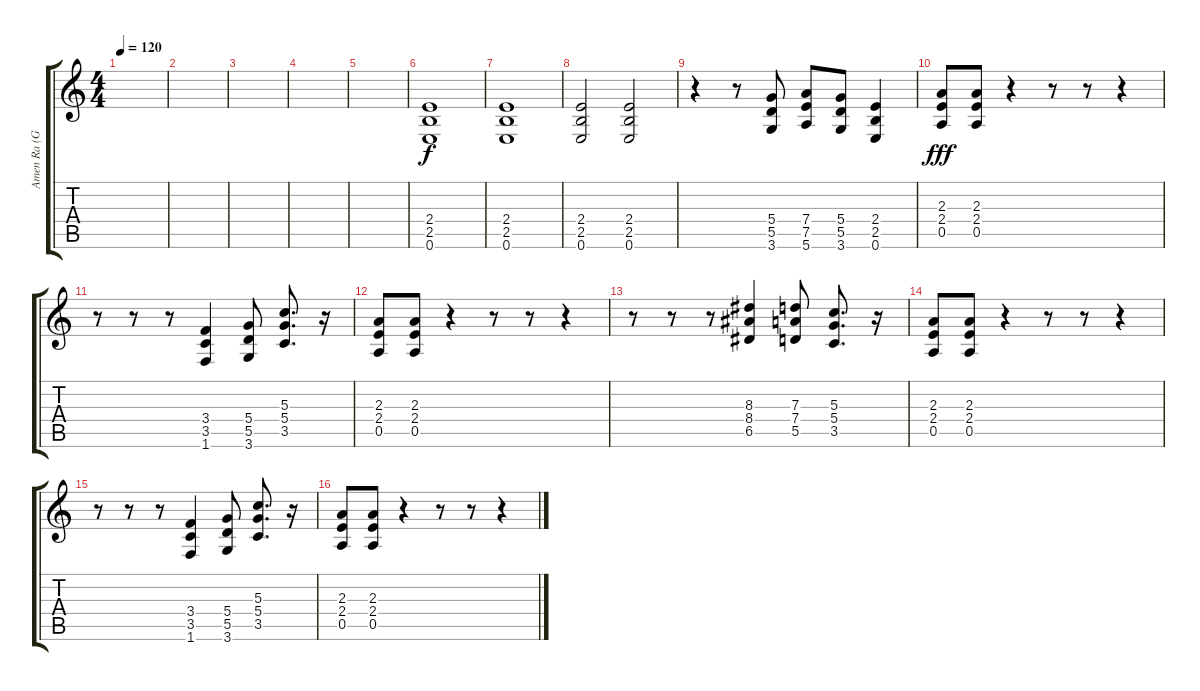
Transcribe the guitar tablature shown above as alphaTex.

\track ("Amen Ra (Guitar)" "Amen Ra (G") {instrument distortionguitar}
\staff {score tabs}
\tuning (E4 B3 G3 D3 A2 E2) {hide}
\ts (4 4)
\tempo 120
\clef g2
\ks c
|
|
|
|
|
(2.4 2.5 0.6).1{volume 16} |
(2.4 2.5 0.6).1 |
(2.4 2.5 0.6).2 (2.4 2.5 0.6).2 |
r.4 r.8 (5.4 5.5 3.6).8 (7.4 7.5 5.6).8 (5.4 5.5 3.6).8 (2.4 2.5 0.6).4 |
(2.3 2.4 0.5).8{dy fff} (2.3 2.4 0.5).8 r.4 r.8 r.8 r.4 |
r.8 r.8 r.8 (3.4 3.5 1.6).4 (5.4 5.5 3.6).8 (5.3 5.4 3.5).8{d} r.16 |
(2.3 2.4 0.5).8 (2.3 2.4 0.5).8 r.4 r.8 r.8 r.4 |
r.8 r.8 r.8 (8.3 8.4 6.5).4 (7.3 7.4 5.5).8 (5.3 5.4 3.5).8{d} r.16 |
(2.3 2.4 0.5).8 (2.3 2.4 0.5).8 r.4 r.8 r.8 r.4 |
r.8 r.8 r.8 (3.4 3.5 1.6).4 (5.4 5.5 3.6).8 (5.3 5.4 3.5).8{d} r.16 |
(2.3 2.4 0.5).8 (2.3 2.4 0.5).8 r.4 r.8 r.8 r.4
